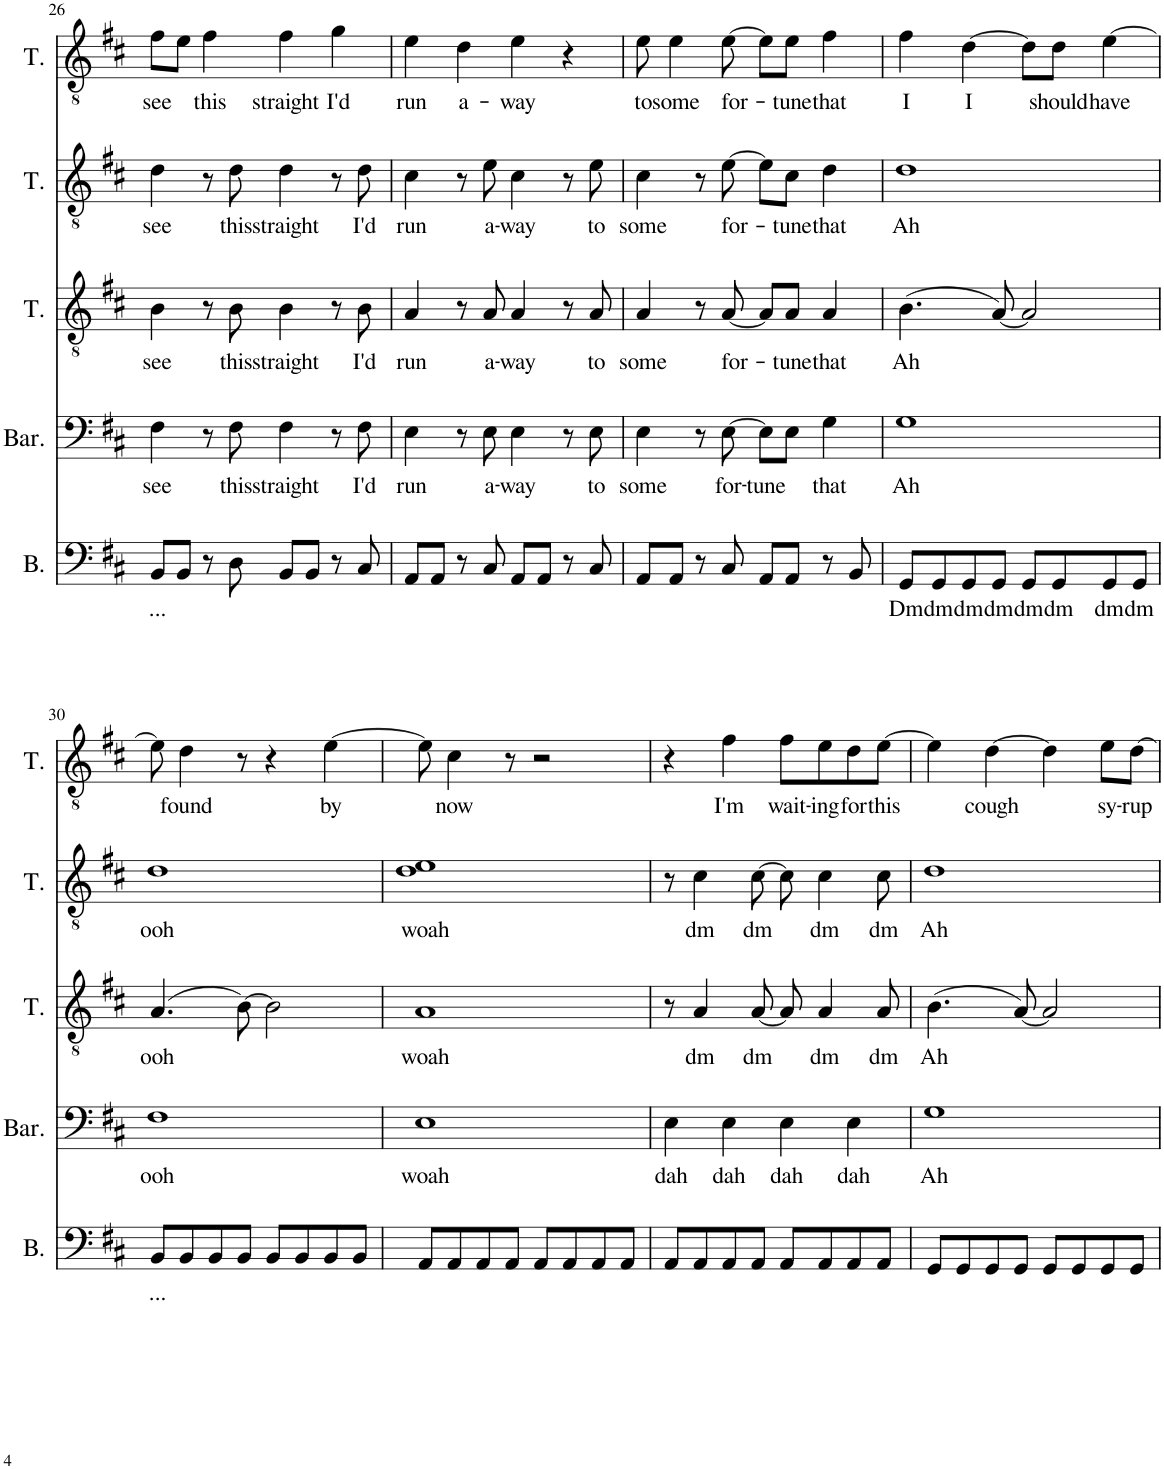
**kern	**text	**kern	**text	**kern	**text	**kern	**text	**kern	**text
*part5	*part5	*part4	*part4	*part3	*part3	*part2	*part2	*part1	*part1
*staff5	*staff5	*staff4	*staff4	*staff3	*staff3	*staff2	*staff2	*staff1	*staff1
*I"Bass	*	*I"Baritone	*	*I"Tenor	*	*I"Tenor	*	*I"Tenor	*
*I'B.	*	*I'Bar.	*	*I'T.	*	*I'T.	*	*I'T.	*
!!LO:PB:g=z
*clefF4	*	*clefF4	*	*clefGv2	*	*clefGv2	*	*clefGv2	*
*k[f#c#]	*	*k[f#c#]	*	*k[f#c#]	*	*k[f#c#]	*	*k[f#c#]	*
*M4/4	*	*M4/4	*	*M4/4	*	*M4/4	*	*M4/4	*
=26	=26	=26	=26	=26	=26	=26	=26	=26	=26
!	!LO:LY:b	!	!LO:LY:b	!	!LO:LY:b	!	!LO:LY:b	!	!LO:LY:b
8BB/L	...	4F#\	see	4B\	see	4d\	see	8f#\L	see
8BB/J	.	.	.	.	.	.	.	8e\J	.
!	!	!	!	!	!	!	!	!	!LO:LY:b
8r	.	8r	.	8r	.	8r	.	4f#\	this
!	!	!	!LO:LY:b	!	!LO:LY:b	!	!LO:LY:b	!	!
8D\	.	8F#\	this	8B\	this	8d\	this	.	.
!	!	!	!LO:LY:b	!	!LO:LY:b	!	!LO:LY:b	!	!LO:LY:b
8BB/L	.	4F#\	straight	4B\	straight	4d\	straight	4f#\	straight
8BB/J	.	.	.	.	.	.	.	.	.
!	!	!	!	!	!	!	!	!	!LO:LY:b
8r	.	8r	.	8r	.	8r	.	4g\	I'd
!	!	!	!LO:LY:b	!	!LO:LY:b	!	!LO:LY:b	!	!
8C#/	.	8F#\	I'd	8B\	I'd	8d\	I'd	.	.
=27	=27	=27	=27	=27	=27	=27	=27	=27	=27
!	!	!	!LO:LY:b	!	!LO:LY:b	!	!LO:LY:b	!	!LO:LY:b
8AA/L	.	4E\	run	4A/	run	4c#\	run	4e\	run
8AA/J	.	.	.	.	.	.	.	.	.
!	!	!	!	!	!	!	!	!	!LO:LY:b
8r	.	8r	.	8r	.	8r	.	4d\	a-
!	!	!	!LO:LY:b	!	!LO:LY:b	!	!LO:LY:b	!	!
8C#/	.	8E\	a-	8A/	a-	8e\	a-	.	.
!	!	!	!LO:LY:b	!	!LO:LY:b	!	!LO:LY:b	!	!LO:LY:b
8AA/L	.	4E\	-way	4A/	-way	4c#\	-way	4e\	-way
8AA/J	.	.	.	.	.	.	.	.	.
8r	.	8r	.	8r	.	8r	.	4r	.
!	!	!	!LO:LY:b	!	!LO:LY:b	!	!LO:LY:b	!	!
8C#/	.	8E\	to	8A/	to	8e\	to	.	.
=28	=28	=28	=28	=28	=28	=28	=28	=28	=28
!	!	!	!LO:LY:b	!	!LO:LY:b	!	!LO:LY:b	!	!LO:LY:b
8AA/L	.	4E\	some	4A/	some	4c#\	some	8e\	to
!	!	!	!	!	!	!	!	!	!LO:LY:b
8AA/J	.	.	.	.	.	.	.	4e\	some
8r	.	8r	.	8r	.	8r	.	.	.
!	!	!	!LO:LY:b	!	!LO:LY:b	!	!LO:LY:b	!	!LO:LY:b
8C#/	.	[8E\	for-	[8A/	for-	[8e\	for-	[8e\	for-
!	!	!	!LO:LY:b	!	!	!	!	!	!
8AA/L	.	8E\L]	-tune	8A/L]	.	8e\L]	.	8e\L]	.
!	!	!	!	!	!LO:LY:b	!	!LO:LY:b	!	!LO:LY:b
8AA/J	.	8E\J	.	8A/J	-tune	8c#\J	-tune	8e\J	-tune
!	!	!	!LO:LY:b	!	!LO:LY:b	!	!LO:LY:b	!	!LO:LY:b
8r	.	4G\	that	4A/	that	4d\	that	4f#\	that
8BB/	.	.	.	.	.	.	.	.	.
=29	=29	=29	=29	=29	=29	=29	=29	=29	=29
!	!LO:LY:b	!	!LO:LY:b	!	!LO:LY:b	!	!LO:LY:b	!	!LO:LY:b
8GG/L	Dm	1G	Ah	(4.B\	Ah	1d	Ah	4f#\	I
!	!LO:LY:b	!	!	!	!	!	!	!	!
8GG/	dm	.	.	.	.	.	.	.	.
!	!LO:LY:b	!	!	!	!	!	!	!	!LO:LY:b
8GG/	dm	.	.	.	.	.	.	[4d\	I
!	!LO:LY:b	!	!	!	!	!	!	!	!
8GG/J	dm	.	.	[8A/)	.	.	.	.	.
!	!LO:LY:b	!	!	!	!	!	!	!	!
8GG/L	dm	.	.	2A/]	.	.	.	8d\L]	.
!	!LO:LY:b	!	!	!	!	!	!	!	!LO:LY:b
8GG/	dm	.	.	.	.	.	.	8d\J	should
!	!LO:LY:b	!	!	!	!	!	!	!	!LO:LY:b
8GG/	dm	.	.	.	.	.	.	[4e\	have
!	!LO:LY:b	!	!	!	!	!	!	!	!
8GG/J	dm	.	.	.	.	.	.	.	.
!!LO:LB:g=z
=30	=30	=30	=30	=30	=30	=30	=30	=30	=30
!	!LO:LY:b	!	!LO:LY:b	!	!LO:LY:b	!	!LO:LY:b	!	!
8BB/L	...	1F#	ooh	(4.A/	ooh	1d	ooh	8e\]	.
!	!	!	!	!	!	!	!	!	!LO:LY:b
8BB/	.	.	.	.	.	.	.	4d\	found
8BB/	.	.	.	.	.	.	.	.	.
8BB/J	.	.	.	[8B\)	.	.	.	8r	.
8BB/L	.	.	.	2B\]	.	.	.	4r	.
8BB/	.	.	.	.	.	.	.	.	.
!	!	!	!	!	!	!	!	!	!LO:LY:b
8BB/	.	.	.	.	.	.	.	[4e\	by
8BB/J	.	.	.	.	.	.	.	.	.
=31	=31	=31	=31	=31	=31	=31	=31	=31	=31
!	!	!	!LO:LY:b	!	!LO:LY:b	!	!LO:LY:b	!	!
8AA/L	.	1E	woah	1A	woah	1d 1e	woah	8e\]	.
!	!	!	!	!	!	!	!	!	!LO:LY:b
8AA/	.	.	.	.	.	.	.	4c#\	now
8AA/	.	.	.	.	.	.	.	.	.
8AA/J	.	.	.	.	.	.	.	8r	.
8AA/L	.	.	.	.	.	.	.	2r	.
8AA/	.	.	.	.	.	.	.	.	.
8AA/	.	.	.	.	.	.	.	.	.
8AA/J	.	.	.	.	.	.	.	.	.
=32	=32	=32	=32	=32	=32	=32	=32	=32	=32
!	!	!	!LO:LY:b	!	!	!	!	!	!
8AA/L	.	4E\	dah	8r	.	8r	.	4r	.
!	!	!	!	!	!LO:LY:b	!	!LO:LY:b	!	!
8AA/	.	.	.	4A/	dm	4c#\	dm	.	.
!	!	!	!LO:LY:b	!	!	!	!	!	!LO:LY:b
8AA/	.	4E\	dah	.	.	.	.	4f#\	I'm
!	!	!	!	!	!LO:LY:b	!	!LO:LY:b	!	!
8AA/J	.	.	.	[8A/	dm	[8c#\	dm	.	.
!	!	!	!LO:LY:b	!	!	!	!	!	!LO:LY:b
8AA/L	.	4E\	dah	8A/]	.	8c#\]	.	8f#\L	wait-
!	!	!	!	!	!LO:LY:b	!	!LO:LY:b	!	!LO:LY:b
8AA/	.	.	.	4A/	dm	4c#\	dm	8e\	-ing
!	!	!	!LO:LY:b	!	!	!	!	!	!LO:LY:b
8AA/	.	4E\	dah	.	.	.	.	8d\	for
!	!	!	!	!	!LO:LY:b	!	!LO:LY:b	!	!LO:LY:b
8AA/J	.	.	.	8A/	dm	8c#\	dm	[8e\J	this
=33	=33	=33	=33	=33	=33	=33	=33	=33	=33
!	!	!	!LO:LY:b	!	!LO:LY:b	!	!LO:LY:b	!	!
8GG/L	.	1G	Ah	(4.B\	Ah	1d	Ah	4e\]	.
8GG/	.	.	.	.	.	.	.	.	.
!	!	!	!	!	!	!	!	!	!LO:LY:b
8GG/	.	.	.	.	.	.	.	[4d\	cough
8GG/J	.	.	.	[8A/)	.	.	.	.	.
8GG/L	.	.	.	2A/]	.	.	.	4d\]	.
8GG/	.	.	.	.	.	.	.	.	.
!	!	!	!	!	!	!	!	!	!LO:LY:b
8GG/	.	.	.	.	.	.	.	8e\L	sy-
!	!	!	!	!	!	!	!	!	!LO:LY:b
8GG/J	.	.	.	.	.	.	.	[8d\J	-rup
=	=	=	=	=	=	=	=	=	=
*-	*-	*-	*-	*-	*-	*-	*-	*-	*-
